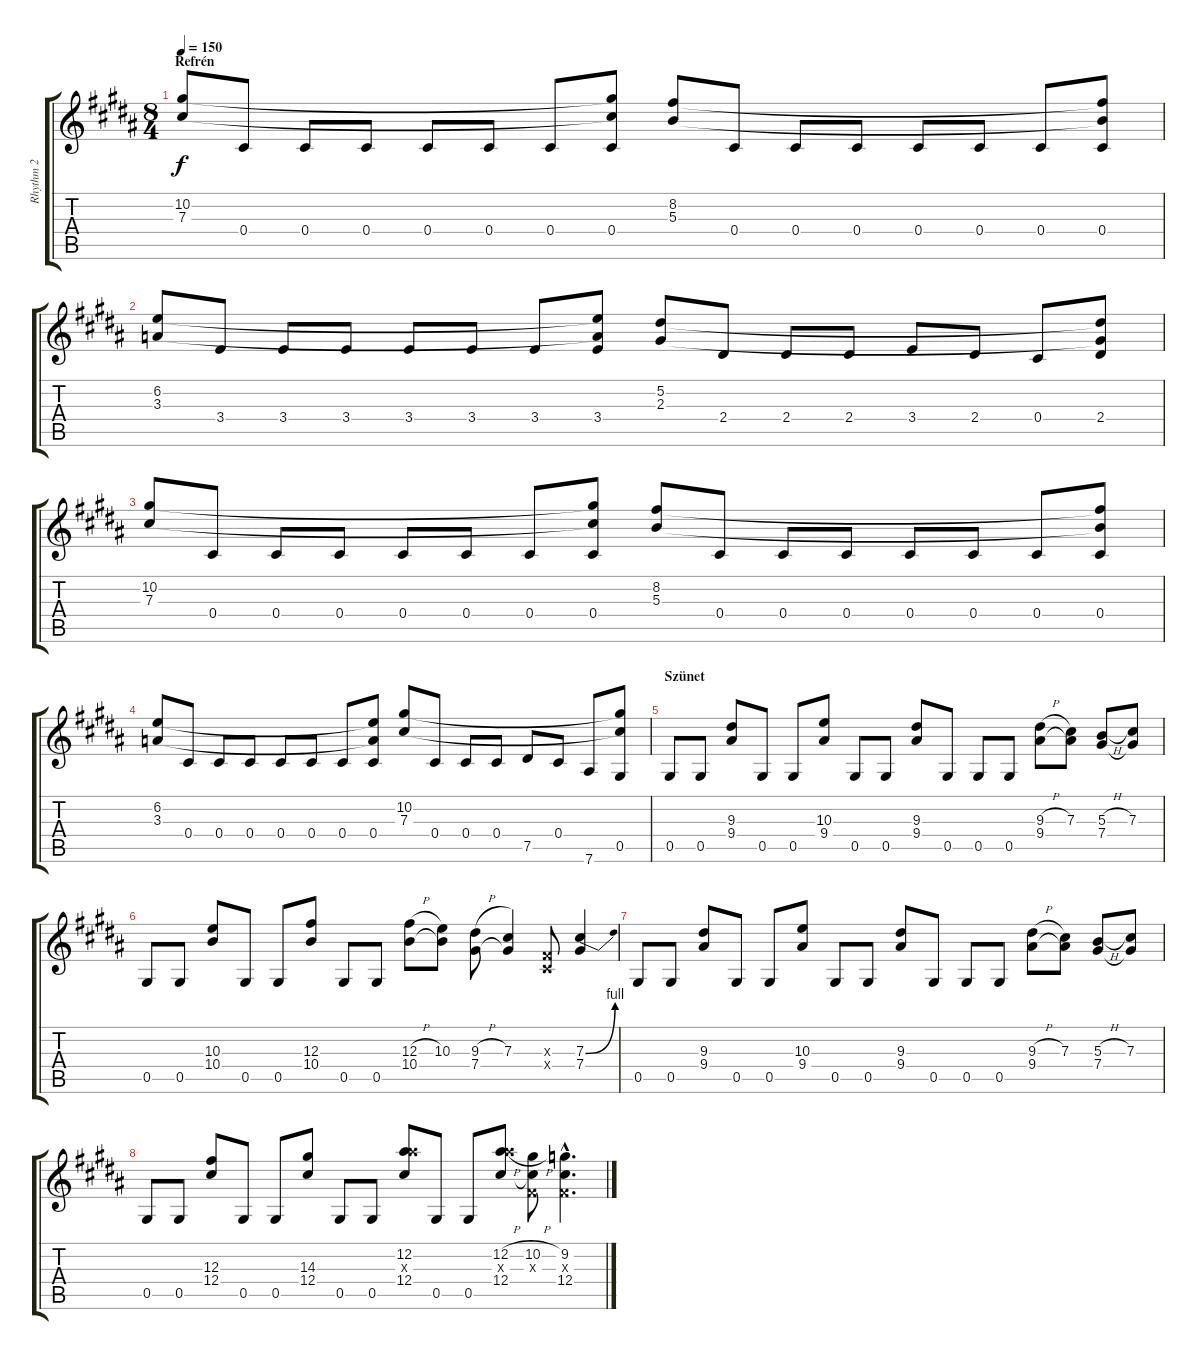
\track ("Rhythm 2" "Rhythm 2") {instrument distortionguitar}
\staff {score tabs}
\tuning (Eb4 Bb3 Gb3 Db3 Ab2 Eb2) {hide}
\ts (8 4)
\section ("" "Refrén")
\tempo 150
\clef g2
\ks g#minor
(10.2 7.3).8{dy f} 0.4.8 0.4.8 0.4.8 0.4.8 0.4.8 0.4.8 (10.2{t} 7.3{t} 0.4).8 (8.2 5.3).8 0.4.8 0.4.8 0.4.8 0.4.8 0.4.8 0.4.8 (8.2{t} 5.3{t} 0.4).8 |
(6.2 3.3).8 3.4.8 3.4.8 3.4.8 3.4.8 3.4.8 3.4.8 (6.2{t} 3.3{t} 3.4).8 (5.2 2.3).8 2.4.8 2.4.8 2.4.8 3.4.8 2.4.8 0.4.8 (5.2{t} 2.3{t} 2.4).8 |
(10.2 7.3).8 0.4.8 0.4.8 0.4.8 0.4.8 0.4.8 0.4.8 (10.2{t} 7.3{t} 0.4).8 (8.2 5.3).8 0.4.8 0.4.8 0.4.8 0.4.8 0.4.8 0.4.8 (8.2{t} 5.3{t} 0.4).8 |
(6.2 3.3).8 0.4.8 0.4.8 0.4.8 0.4.8 0.4.8 0.4.8 (6.2{t} 3.3{t} 0.4).8 (10.2 7.3).8 0.4.8 0.4.8 0.4.8 7.5.8 0.4.8 7.6.8 (10.2{t} 7.3{t} 0.5).8 |
\section ("" "Szünet")
0.5.8 0.5.8 (9.3 9.4).8 0.5.8 0.5.8 (10.3 9.4).8 0.5.8 0.5.8 (9.3 9.4).8 0.5.8 0.5.8 0.5.8 (9.3{h} 9.4).8 (7.3 9.4{t}).8 (5.3{h} 7.4).8 (7.3 7.4{t}).8 |
0.5.8 0.5.8 (10.3 10.4).8 0.5.8 0.5.8 (12.3 10.4).8 0.5.8 0.5.8 (12.3{h} 10.4).8 (10.3 10.4{t}).8 (9.3{h} 7.4).8 (7.3 7.4{t}).4 (0.3{x} 0.4{x}).8 (7.3{be (bend 0 0 60 4)} 7.4).4 |
0.5.8 0.5.8 (9.3 9.4).8 0.5.8 0.5.8 (10.3 9.4).8 0.5.8 0.5.8 (9.3 9.4).8 0.5.8 0.5.8 0.5.8 (9.3{h} 9.4).8 (7.3 9.4{t}).8 (5.3{h} 7.4).8 (7.3 7.4{t}).8 |
0.5.8 0.5.8 (12.3 12.4).8 0.5.8 0.5.8 (14.3 12.4).8 0.5.8 0.5.8 (12.2 16.3{x} 12.4).8 0.5.8 0.5.8 (12.2{h} 16.3{x} 12.4).8 (10.2{h} 0.3{x} 12.4{t}).8 (9.2{hac} 0.3{hac x} 12.4{hac}).4{d}
